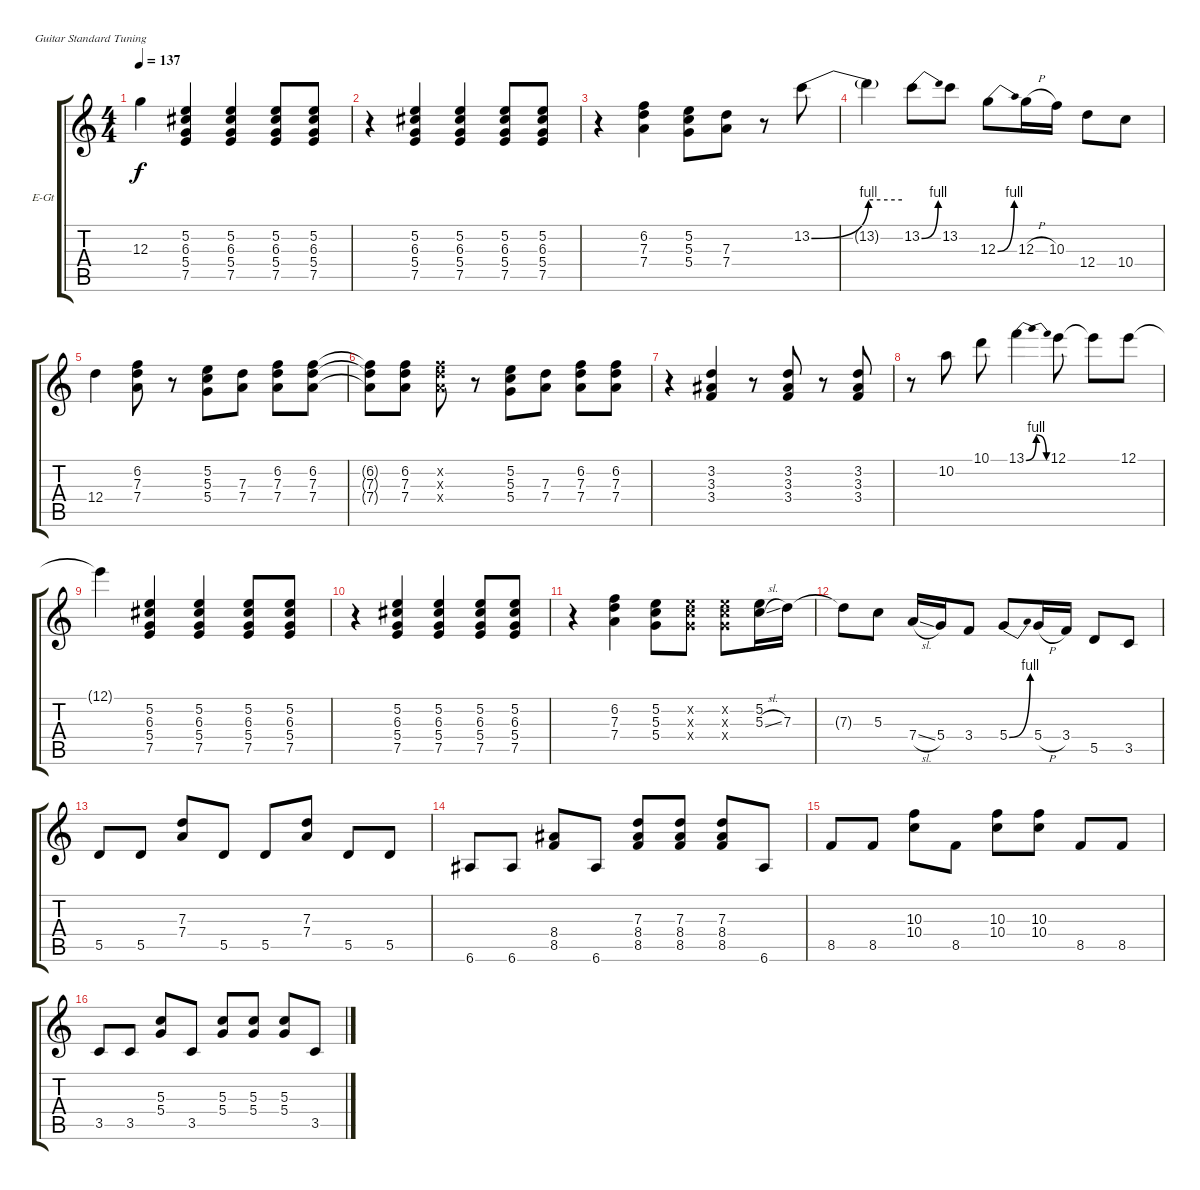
\bracketExtendMode groupsimilarinstruments
\firstSystemTrackNameOrientation horizontal
\otherSystemsTrackNameOrientation horizontal
\track ("Æ®·¢ 1" "E-Gt") {instrument overdrivenguitar}
\staff {score tabs}
\tuning (E4 B3 G3 D3 A2 E2)
\ts (4 4)
\tempo 137
\clef g2
\ks c
12.3.4{dy f} (5.2 6.3 5.4 7.5).4 (5.2 6.3 5.4 7.5).4 (5.2 6.3 5.4 7.5).8 (5.2 6.3 5.4 7.5).8 |
r.4 (5.2 6.3 5.4 7.5).4 (5.2 6.3 5.4 7.5).4 (5.2 6.3 5.4 7.5).8 (5.2 6.3 5.4 7.5).8 |
r.4 (6.2 7.3 7.4).4 (5.2 5.3 5.4).8 (7.3 7.4).8 r.8 13.2{be (bend 0 0 60 4)}.8 |
13.2{be (hold 0 4 60 4) t}.4 13.2{be (bend 0 0 60 4)}.8 13.2.8 12.3{be (bend 0 0 60 4)}.8 12.3{h}.16 10.3.16 12.4.8 10.4.8 |
12.4.4 (6.2 7.3 7.4).8 r.8 (5.2 5.3 5.4).8 (7.3 7.4).8 (6.2 7.3 7.4).8 (6.2 7.3 7.4).8 |
(6.2{t} 7.3{t} 7.4{t}).8 (6.2 7.3 7.4).8 (6.2{x} 7.3{x} 7.4{x}).8 r.8 (5.2 5.3 5.4).8 (7.3 7.4).8 (6.2 7.3 7.4).8 (6.2 7.3 7.4).8 |
r.4 (3.2 3.3 3.4).4 r.8 (3.2 3.3 3.4).8 r.8 (3.2 3.3 3.4).8 |
r.8 10.2.8 10.1.8 13.1{be (bendrelease 0 0 30 4 30 4 60 0)}.4 12.1.8 12.1{t}.8 12.1.8 |
12.1{t}.4 (5.2 6.3 5.4 7.5).4 (5.2 6.3 5.4 7.5).4 (5.2 6.3 5.4 7.5).8 (5.2 6.3 5.4 7.5).8 |
r.4 (5.2 6.3 5.4 7.5).4 (5.2 6.3 5.4 7.5).4 (5.2 6.3 5.4 7.5).8 (5.2 6.3 5.4 7.5).8 |
r.4 (6.2 7.3 7.4).4 (5.2 5.3 5.4).8 (5.2{x} 5.3{x} 5.4{x}).8 (5.2{x} 5.3{x} 5.4{x}).8 (5.2 5.3{sl}).16 7.3.16 |
7.3{t}.8 5.3.8 7.4{sl}.16 5.4.16 3.4.8 5.4{be (bend 0 0 60 4)}.8 5.4{h}.16 3.4.16 5.5.8 3.5.8 |
5.5.8 5.5.8 (7.3 7.4).8 5.5.8 5.5.8 (7.3 7.4).8 5.5.8 5.5.8 |
6.6.8 6.6.8 (8.4 8.5).8 6.6.8 (7.3 8.4 8.5).8 (7.3 8.4 8.5).8 (7.3 8.4 8.5).8 6.6.8 |
8.5.8 8.5.8 (10.3 10.4).8 8.5.8 (10.3 10.4).8 (10.3 10.4).8 8.5.8 8.5.8 |
3.5.8 3.5.8 (5.3 5.4).8 3.5.8 (5.3 5.4).8 (5.3 5.4).8 (5.3 5.4).8 3.5.8
